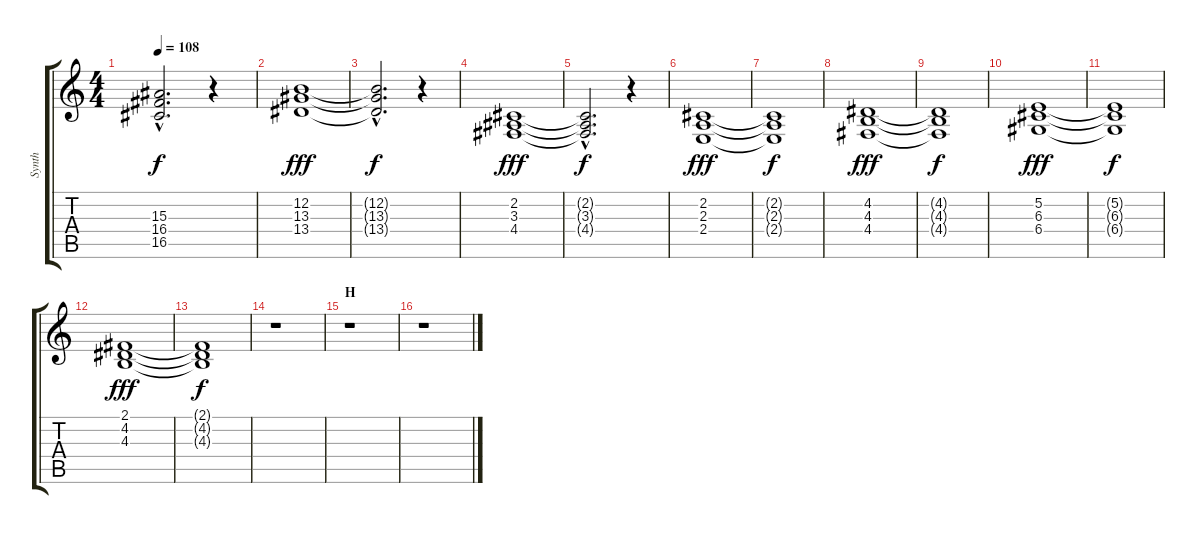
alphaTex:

\track ("Synth" "Synth") {instrument brasssection}
\staff {score tabs}
\tuning (E4 B3 G3 D3 A2 E2) {hide}
\ts (4 4)
\tempo 108
\clef g2
\ks c
(15.3{hac t} 16.4{hac t} 16.5{hac t}).2{d dy f} r.4 |
(12.2 13.3 13.4).1{dy fff} |
(12.2{hac t} 13.3{hac t} 13.4{hac t}).2{d dy f} r.4 |
(2.2 3.3 4.4).1{dy fff} |
(2.2{hac t} 3.3{hac t} 4.4{hac t}).2{d dy f} r.4 |
(2.2 2.3 2.4).1{dy fff} |
(2.2{t} 2.3{t} 2.4{t}).1{dy f} |
(4.2 4.3 4.4).1{dy fff} |
(4.2{t} 4.3{t} 4.4{t}).1{dy f} |
(5.2 6.3 6.4).1{dy fff} |
(5.2{t} 6.3{t} 6.4{t}).1{dy f} |
(2.1 4.2 4.3).1{dy fff} |
(2.1{t} 4.2{t} 4.3{t}).1{dy f} |
r.1 |
\section ("" "H")
r.1 |
r.1
